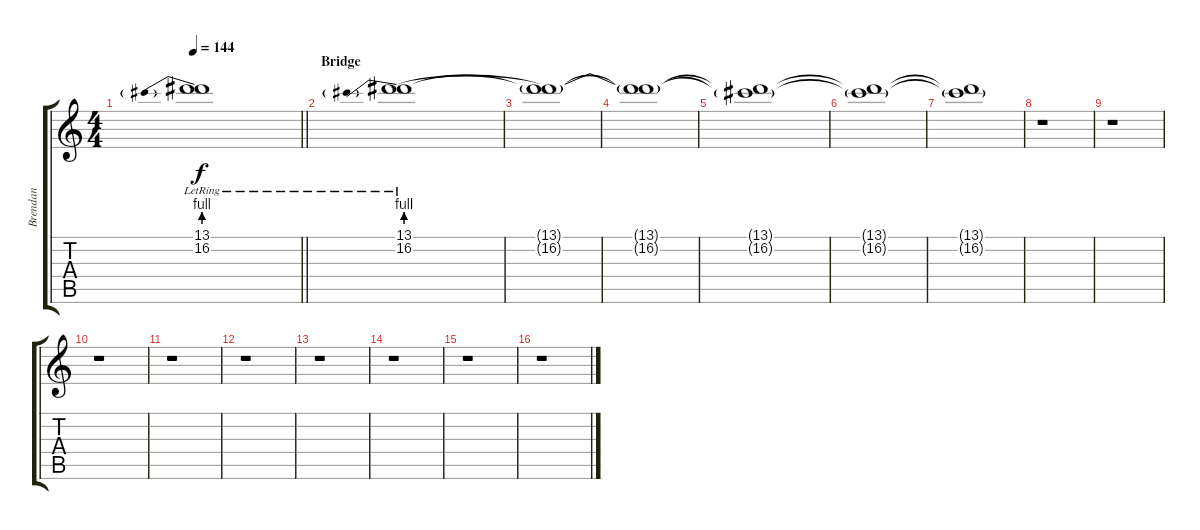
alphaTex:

\track ("Brendan" "Brendan") {instrument distortionguitar}
\staff {score tabs}
\tuning (D4 A3 F3 C3 G2 C2) {hide}
\ts (4 4)
\tempo 144
\clef g2
\barLineRight lightlight
\ks c
(13.1{lr} 16.2{be (prebend 0 4 60 4) lr}).1{dy f} |
\section ("" "Bridge")
(13.1{lr} 16.2{be (prebend 0 4 60 4) lr}).1 |
(13.1{t} 16.2{t}).1 |
(13.1{t} 16.2{t}).1 |
(13.1{t} 16.2{t}).1 |
(13.1{t} 16.2{t}).1 |
(13.1{t} 16.2{t}).1 |
r.1 |
r.1 |
r.1 |
r.1 |
r.1 |
r.1 |
r.1 |
r.1 |
r.1
